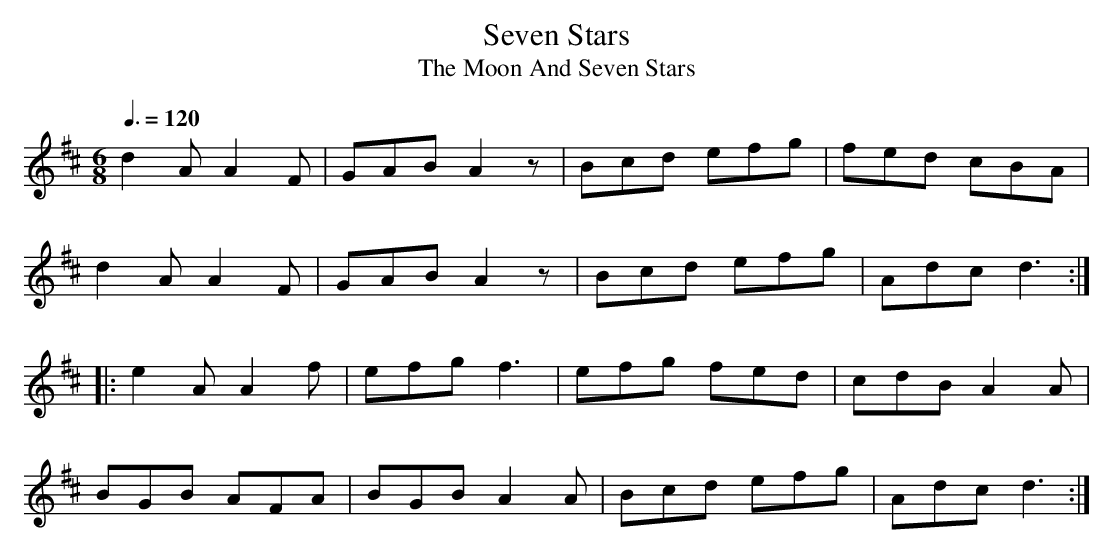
X:1
T:Seven Stars
T:Moon And Seven Stars, The
M:6/8
L:1/8
Q:3/8=120
K:D
d2A A2F|GAB A2z|Bcd efg|fed cBA|
d2A A2F|GAB A2z|Bcd efg|Adc d3:|
|:e2A A2f|efg f3|efg fed|cdB A2A|
BGB AFA|BGB A2A|Bcd efg|Adcd3:|
